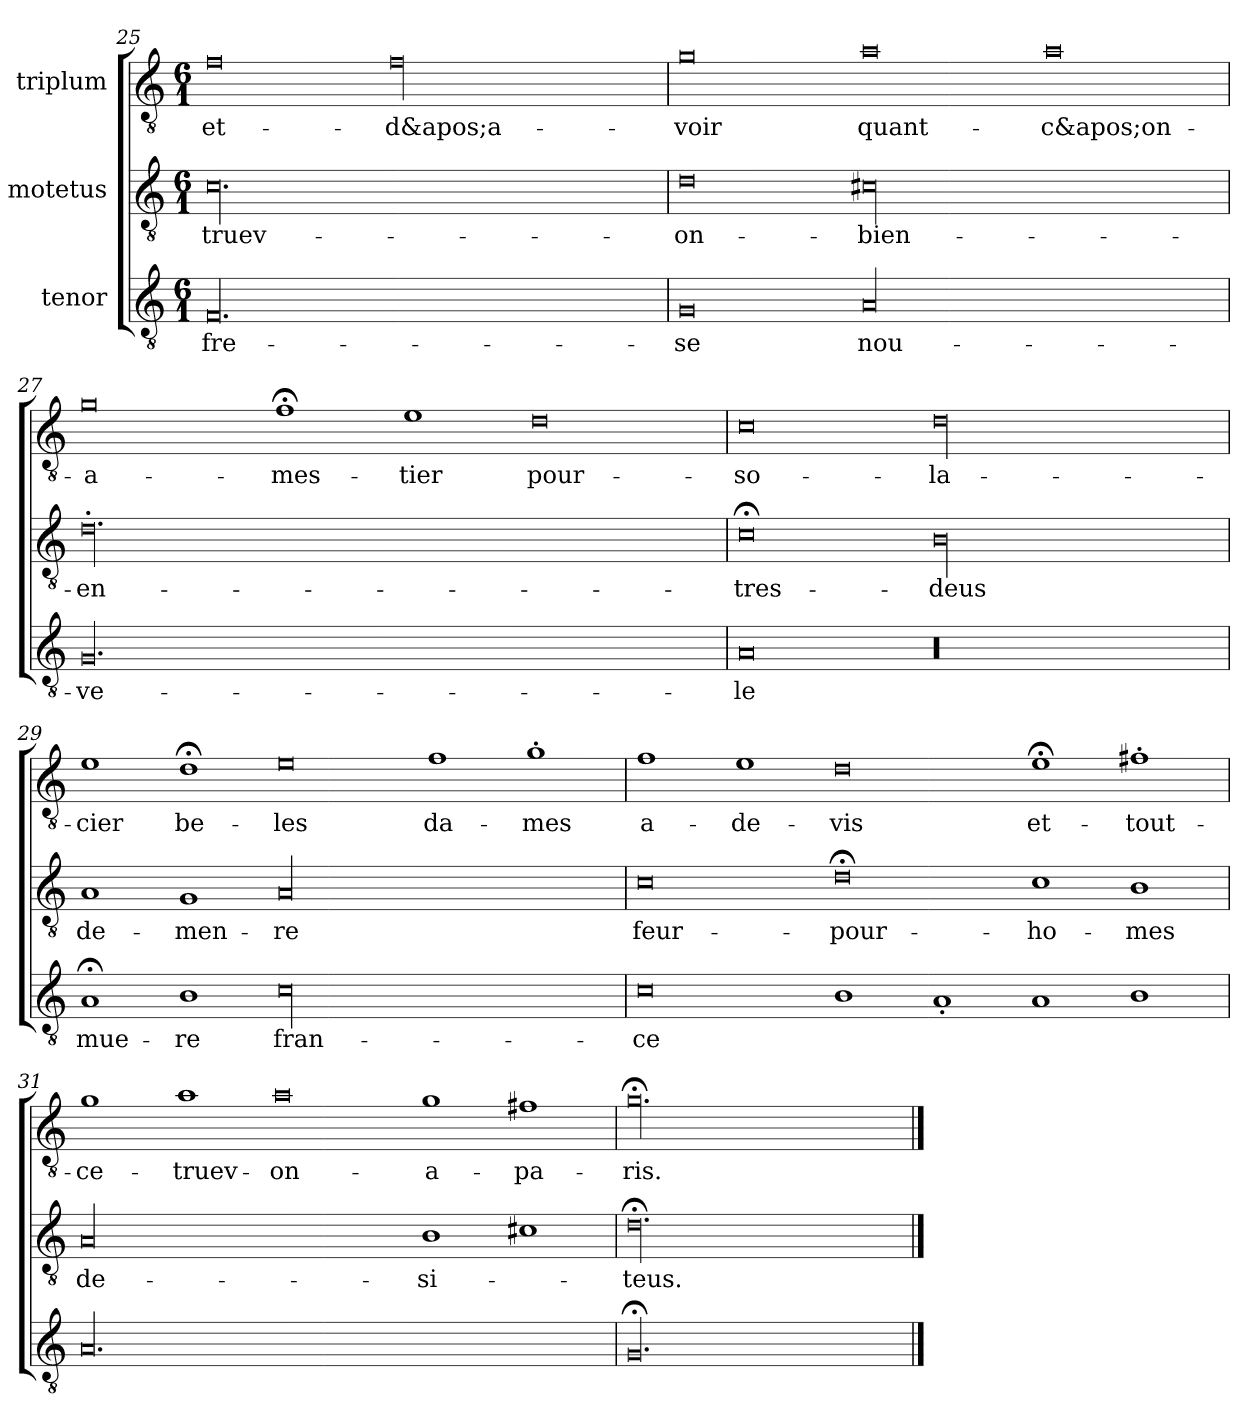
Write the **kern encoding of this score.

**kern	**text	**kern	**text	**kern	**text
*part3	*part3	*part2	*part2	*part1	*part1
*staff3	*staff3	*staff2	*staff2	*staff1	*staff1
*I"tenor	*	*I"motetus	*	*I"triplum	*
*clefGv2	*	*clefGv2	*	*clefGv2	*
*k[]	*	*k[]	*	*k[]	*
*C:	*	*C:	*	*C:	*
*M6/1	*	*M6/1	*	*M6/1	*
=25	=25	=25	=25	=25	=25
00.F/	fre-	00.c\	truev-	0f\	et-
.	.	.	.	00f\	d&apos;a-
=26	=26	=26	=26	=26	=26
0G/	-se	0d\	on-	0g\	-voir
00A/	nou-	00c#X\	bien-	0a\	quant-
.	.	.	.	0a\	c&apos;on-
!!LO:PB:g=z
=27	=27	=27	=27	=27	=27
00.G/	-ve-	00.d'\	en-	0g\	a-
.	.	.	.	1f;<\	mes-
.	.	.	.	1e\	-tier
.	.	.	.	0d\	pour-
=28	=28	=28	=28	=28	=28
0A/	-le	0c;<\	-tres-	0c\	so-
00r	.	00B\	-deus	00d\	-la-
=29	=29	=29	=29	=29	=29
1A;</	mue-	1A/	de-	1e\	-cier
1B\	-re	1G/	men-	1d;<\	be-
00c\	fran-	00A/	-re	0e\	-les
.	.	.	.	1f\	da-
.	.	.	.	1g'\	-mes
=30	=30	=30	=30	=30	=30
0c\	-ce	0c\	feur-	1f\	a-
.	.	.	.	1e\	de-
1B\	.	0d;<\	pour-	0d\	-vis
1A'/	.	.	.	.	.
1A/	.	1c\	ho-	1e;<\	et-
1B\	.	1B\	-mes	1f#X'\	tout-
=31	=31	=31	=31	=31	=31
00.A/	.	00A/	de-	1g\	ce-
.	.	.	.	1a\	truev-
.	.	.	.	0a\	on-
.	.	1B\	-si-	1g\	a-
.	.	1c#X\	.	1f#X\	pa-
=32	=32	=32	=32	=32	=32
00.G;</	.	00.d;<\	-teus.	00.g;<\	-ris.
==	==	==	==	==	==
*-	*-	*-	*-	*-	*-
